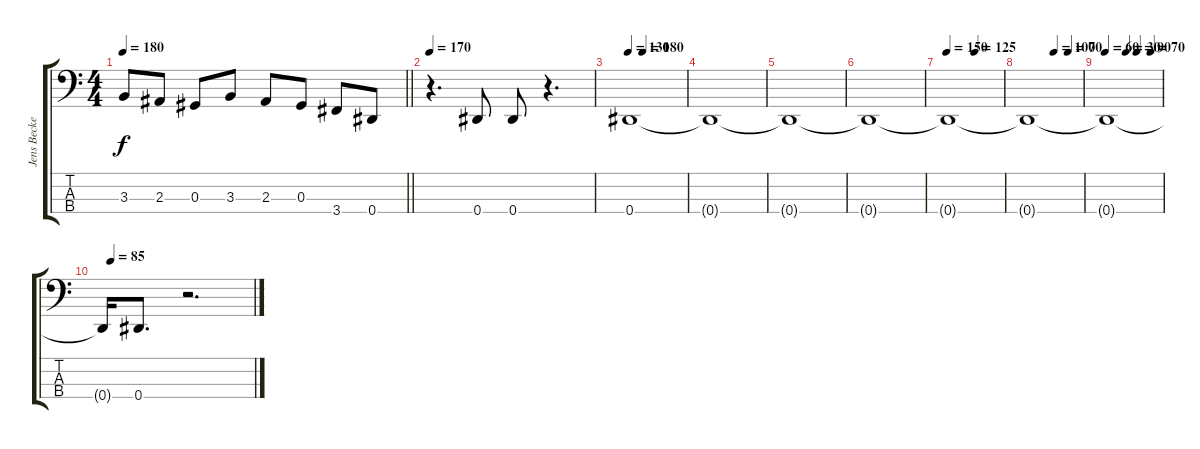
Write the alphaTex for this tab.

\track ("Jens Becker" "Jens Becke") {instrument electricbasspick}
\staff {score tabs}
\tuning (Gb2 Db2 Ab1 Eb1) {hide}
\ts (4 4)
\tempo 180
\clef f4
\barLineRight lightlight
\ks c
3.3.8{dy f} 2.3.8 0.3.8 3.3.8 2.3.8 0.3.8 3.4.8 0.4.8 |
\tempo 170
r.4{d} 0.4.8 0.4.8 r.4{d} |
\tempo 130
\tempo (180 0.25)
0.4.1 |
0.4{t}.1 |
0.4{t}.1 |
0.4{t}.1 |
\tempo 150
\tempo (125 0.5)
0.4{t}.1 |
\tempo (100 0.5)
\tempo (70 0.75)
0.4{t}.1 |
\tempo 60
\tempo (30 0.375)
\tempo (90 0.5625)
\tempo (70 0.8125)
0.4{t}.1 |
\tempo (85 0.0625)
0.4{t}.16 0.4.8{d} r.2{d}
